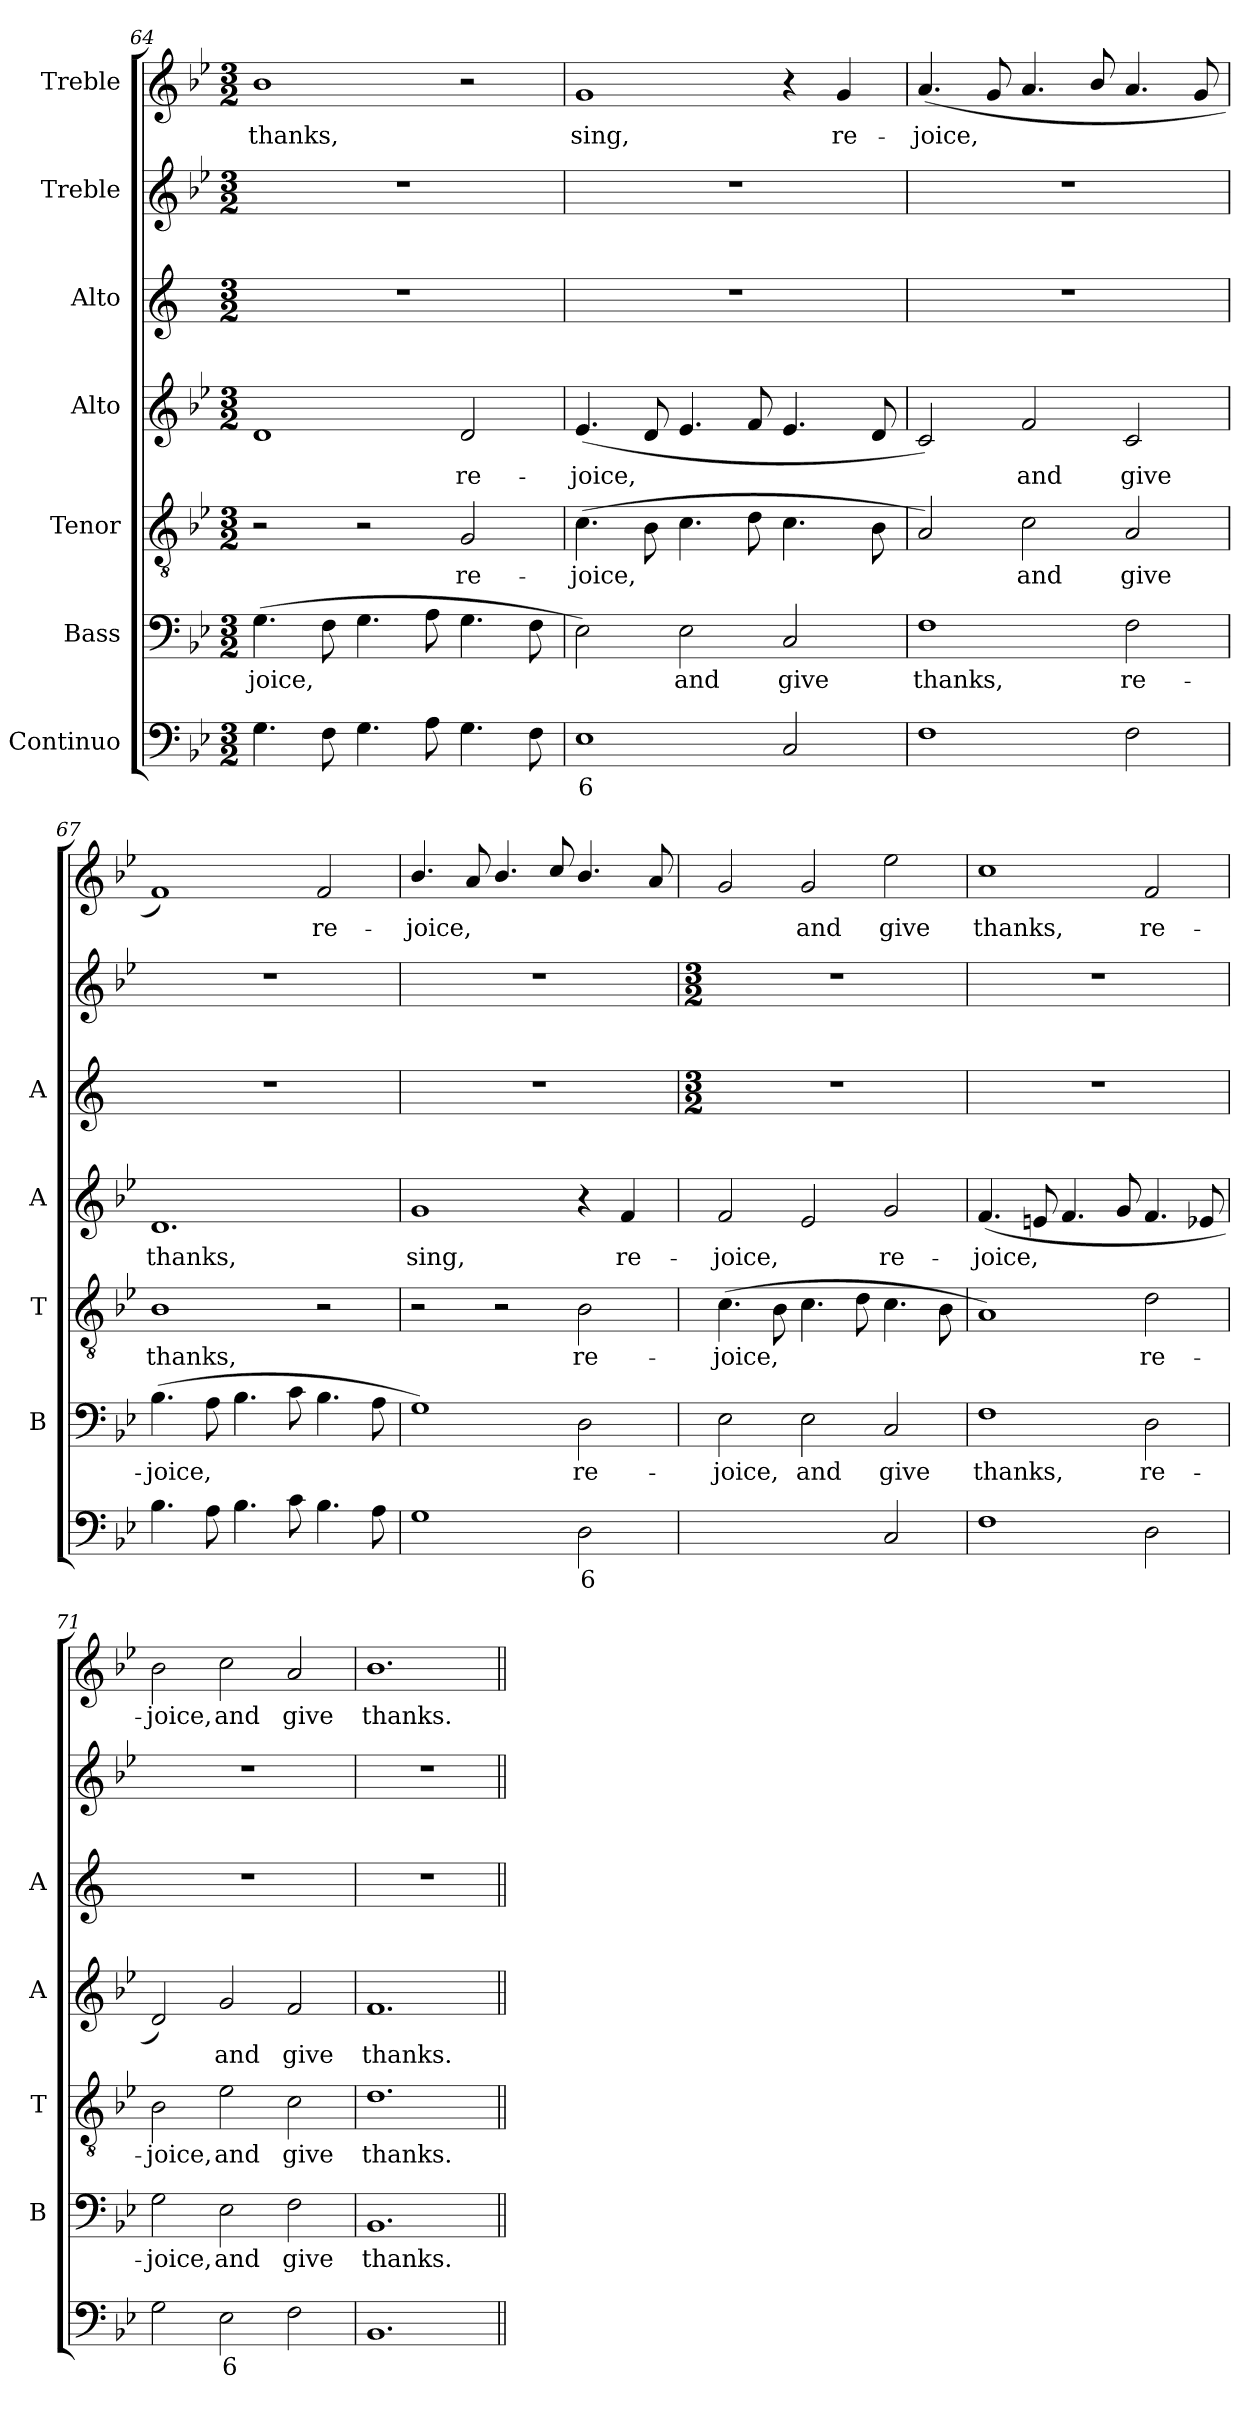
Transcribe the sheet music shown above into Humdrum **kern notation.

**kern	**text	**text	**kern	**text	**kern	**text	**kern	**text	**kern	**kern	**kern	**text
*part7	*part7	*part7	*part6	*part6	*part5	*part5	*part4	*part4	*part3	*part2	*part1	*part1
*staff7	*staff7	*staff7	*staff6	*staff6	*staff5	*staff5	*staff4	*staff4	*staff3	*staff2	*staff1	*staff1
*I"Continuo	*	*	*I"Bass	*	*I"Tenor	*	*I"Alto	*	*I"Alto	*I"Treble	*I"Treble	*
*	*	*	*I'B	*	*I'T	*	*I'A	*	*I'A	*	*	*
!!LO:PB:g=z
*clefF4	*	*	*clefF4	*	*clefGv2	*	*clefG2	*	*clefG2	*clefG2	*clefG2	*
*k[b-e-]	*	*	*k[b-e-]	*	*k[b-e-]	*	*k[b-e-]	*	*k[]	*k[b-e-]	*k[b-e-]	*
*B-:	*	*	*B-:	*	*B-:	*	*B-:	*	*	*B-:	*B-:	*
*M3/2	*	*	*M3/2	*	*M3/2	*	*M3/2	*	*M3/2	*M3/2	*M3/2	*
=64	=64	=64	=64	=64	=64	=64	=64	=64	=64	=64	=64	=64
!	!	!	!	!LO:LY:b	!	!	!	!	!	!	!	!LO:LY:b
4.G\	.	.	(>4.G\	-joice,	2r	.	1d	.	1.r	1.r	1b-	thanks,
8F\	.	.	8F\	.	.	.	.	.	.	.	.	.
4.G\	.	.	4.G\	.	2r	.	.	.	.	.	.	.
8A\	.	.	8A\	.	.	.	.	.	.	.	.	.
!	!	!	!	!	!	!LO:LY:b	!	!LO:LY:b	!	!	!	!
4.G\	.	.	4.G\	.	2G/	re-	2d/	re-	.	.	2r	.
8F\	.	.	8F\	.	.	.	.	.	.	.	.	.
=65	=65	=65	=65	=65	=65	=65	=65	=65	=65	=65	=65	=65
!	!LO:LY:b	!	!	!	!	!LO:LY:b	!	!LO:LY:b	!	!	!	!LO:LY:b
1E-	6	.	2E-\)	.	(>4.c\	-joice,	(<4.e-/	-joice,	1.r	1.r	1g	sing,
.	.	.	.	.	8B-\	.	8d/	.	.	.	.	.
!	!	!	!	!LO:LY:b	!	!	!	!	!	!	!	!
.	.	.	2E-\	and	4.c\	.	4.e-/	.	.	.	.	.
.	.	.	.	.	8d\	.	8f/	.	.	.	.	.
!	!	!	!	!LO:LY:b	!	!	!	!	!	!	!	!
2C/	.	.	2C/	give	4.c\	.	4.e-/	.	.	.	4r	.
!	!	!	!	!	!	!	!	!	!	!	!	!LO:LY:b
.	.	.	.	.	.	.	.	.	.	.	4g/	re-
.	.	.	.	.	8B-\	.	8d/	.	.	.	.	.
=66	=66	=66	=66	=66	=66	=66	=66	=66	=66	=66	=66	=66
!	!	!	!	!LO:LY:b	!	!	!	!	!	!	!	!LO:LY:b
1F	.	.	1F	thanks,	2A/)	.	2c/)	.	1.r	1.r	(<4.a/	-joice,
.	.	.	.	.	.	.	.	.	.	.	8g/	.
!	!	!	!	!	!	!LO:LY:b	!	!LO:LY:b	!	!	!	!
.	.	.	.	.	2c\	and	2f/	and	.	.	4.a/	.
.	.	.	.	.	.	.	.	.	.	.	8b-/	.
!	!	!	!	!LO:LY:b	!	!LO:LY:b	!	!LO:LY:b	!	!	!	!
2F\	.	.	2F\	re-	2A/	give	2c/	give	.	.	4.a/	.
.	.	.	.	.	.	.	.	.	.	.	8g/	.
=67	=67	=67	=67	=67	=67	=67	=67	=67	=67	=67	=67	=67
!	!	!	!	!LO:LY:b	!	!LO:LY:b	!	!LO:LY:b	!	!	!	!
4.B-\	.	.	(>4.B-\	-joice,	1B-	thanks,	1.d	thanks,	1.r	1.r	1f)	.
8A\	.	.	8A\	.	.	.	.	.	.	.	.	.
4.B-\	.	.	4.B-\	.	.	.	.	.	.	.	.	.
8c\	.	.	8c\	.	.	.	.	.	.	.	.	.
!	!	!	!	!	!	!	!	!	!	!	!	!LO:LY:b
4.B-\	.	.	4.B-\	.	2r	.	.	.	.	.	2f/	re-
8A\	.	.	8A\	.	.	.	.	.	.	.	.	.
=68	=68	=68	=68	=68	=68	=68	=68	=68	=68	=68	=68	=68
!	!	!	!	!	!	!	!	!LO:LY:b	!	!	!	!LO:LY:b
1G	.	.	1G)	.	2r	.	1g	sing,	1.r	1.r	4.b-/	-joice,
.	.	.	.	.	.	.	.	.	.	.	8a/	.
.	.	.	.	.	2r	.	.	.	.	.	4.b-/	.
.	.	.	.	.	.	.	.	.	.	.	8cc/	.
!	!LO:LY:b	!	!	!LO:LY:b	!	!LO:LY:b	!	!	!	!	!	!
2D\	6	.	2D\	re-	2B-\	re-	4r	.	.	.	4.b-/	.
!	!	!	!	!	!	!	!	!LO:LY:b	!	!	!	!
.	.	.	.	.	.	.	4f/	re-	.	.	.	.
.	.	.	.	.	.	.	.	.	.	.	8a/	.
!!LO:LB:g=z
=69	=69	=69	=69	=69	=69	=69	=69	=69	=69	=69	=69	=69
*	*	*	*	*	*	*	*	*	*M3/2	*M3/2	*	*
!	!LO:LY:b	!LO:LY:b	!	!LO:LY:b	!	!LO:LY:b	!	!LO:LY:b	!	!	!	!
[2E-\yy	6	9	2E-\	-joice,	(>4.c\	-joice,	2f/	-joice,	1.r	1.r	2g/	.
.	.	.	.	.	8B-\	.	.	.	.	.	.	.
!	!	!LO:LY:b	!	!LO:LY:b	!	!	!	!	!	!	!	!LO:LY:b
2E-\yy]	.	8	2E-\	and	4.c\	.	2e-/	.	.	.	2g/	and
.	.	.	.	.	8d\	.	.	.	.	.	.	.
!	!	!	!	!LO:LY:b	!	!	!	!LO:LY:b	!	!	!	!LO:LY:b
2C/	.	.	2C/	give	4.c\	.	2g/	re-	.	.	2ee-\	give
.	.	.	.	.	8B-\	.	.	.	.	.	.	.
=70	=70	=70	=70	=70	=70	=70	=70	=70	=70	=70	=70	=70
!	!	!	!	!LO:LY:b	!	!	!	!LO:LY:b	!	!	!	!LO:LY:b
1F	.	.	1F	thanks,	1A)	.	(<4.f/	-joice,	1.r	1.r	1cc	thanks,
.	.	.	.	.	.	.	8en/	.	.	.	.	.
.	.	.	.	.	.	.	4.f/	.	.	.	.	.
.	.	.	.	.	.	.	8g/	.	.	.	.	.
!	!	!	!	!LO:LY:b	!	!LO:LY:b	!	!	!	!	!	!LO:LY:b
2D\	.	.	2D\	re-	2d\	re-	4.f/	.	.	.	2f/	re-
.	.	.	.	.	.	.	8e-X/	.	.	.	.	.
=71	=71	=71	=71	=71	=71	=71	=71	=71	=71	=71	=71	=71
!	!	!	!	!LO:LY:b	!	!LO:LY:b	!	!	!	!	!	!LO:LY:b
2G\	.	.	2G\	-joice,	2B-\	-joice,	2d/)	.	1.r	1.r	2b-\	-joice,
!	!LO:LY:b	!	!	!LO:LY:b	!	!LO:LY:b	!	!LO:LY:b	!	!	!	!LO:LY:b
2E-\	6	.	2E-\	and	2e-\	and	2g/	and	.	.	2cc\	and
!	!	!	!	!LO:LY:b	!	!LO:LY:b	!	!LO:LY:b	!	!	!	!LO:LY:b
2F\	.	.	2F\	give	2c\	give	2f/	give	.	.	2a/	give
=72	=72	=72	=72	=72	=72	=72	=72	=72	=72	=72	=72	=72
!	!	!	!	!LO:LY:b	!	!LO:LY:b	!	!LO:LY:b	!	!	!	!LO:LY:b
1.BB-	.	.	1.BB-	thanks.	1.d	thanks.	1.f	thanks.	1.r	1.r	1.b-	thanks.
=||	=||	=||	=||	=||	=||	=||	=||	=||	=||	=||	=||	=||
*-	*-	*-	*-	*-	*-	*-	*-	*-	*-	*-	*-	*-
